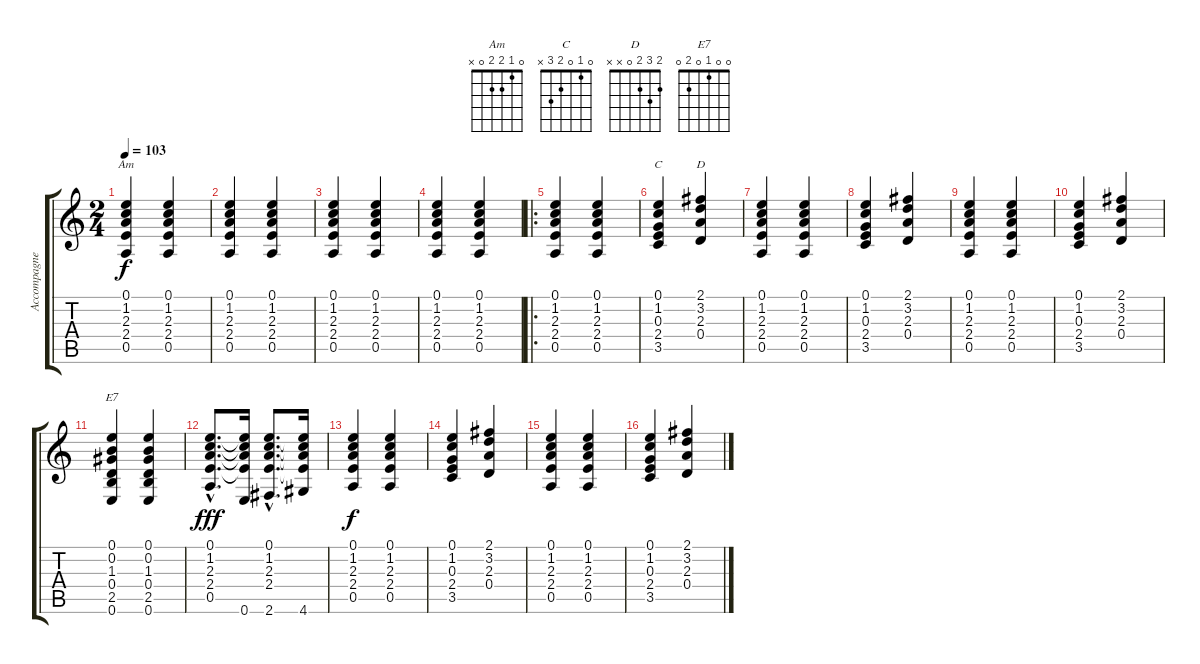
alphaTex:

\track ("Accompagnement" "Accompagne") {instrument acousticguitarnylon}
\staff {score tabs}
\tuning (E4 B3 G3 D3 A2 E2) {hide}
\chord ("Am" 0 1 2 2 0 x)
\chord ("C" 0 1 0 2 3 x)
\chord ("D" 2 3 2 0 x x)
\chord ("E7" 0 0 1 0 2 0)
\ts (2 4)
\tempo 103
\clef g2
\ks c
(0.1 1.2 2.3 2.4 0.5).4{ch "Am" dy f instrument acousticguitarnylon} (0.1 1.2 2.3 2.4 0.5).4 |
(0.1 1.2 2.3 2.4 0.5).4 (0.1 1.2 2.3 2.4 0.5).4 |
(0.1 1.2 2.3 2.4 0.5).4 (0.1 1.2 2.3 2.4 0.5).4 |
(0.1 1.2 2.3 2.4 0.5).4 (0.1 1.2 2.3 2.4 0.5).4 |
\ro
(0.1 1.2 2.3 2.4 0.5).4 (0.1 1.2 2.3 2.4 0.5).4 |
(0.1 1.2 0.3 2.4 3.5).4{ch "C"} (2.1 3.2 2.3 0.4).4{ch "D"} |
(0.1 1.2 2.3 2.4 0.5).4 (0.1 1.2 2.3 2.4 0.5).4 |
(0.1 1.2 0.3 2.4 3.5).4 (2.1 3.2 2.3 0.4).4 |
(0.1 1.2 2.3 2.4 0.5).4 (0.1 1.2 2.3 2.4 0.5).4 |
(0.1 1.2 0.3 2.4 3.5).4 (2.1 3.2 2.3 0.4).4 |
(0.1 0.2 1.3 0.4 2.5 0.6).4{ch "E7"} (0.1 0.2 1.3 0.4 2.5 0.6).4 |
(0.1{hac} 1.2{hac} 2.3{hac} 2.4{hac} 0.5{hac}).8{d dy fff} (0.1{t} 1.2{t} 2.3{t} 2.4{t} 0.6).16 (0.1{hac} 1.2{hac} 2.3{hac} 2.4{hac} 2.6{hac}).8{d} (0.1{t} 1.2{t} 2.3{t} 2.4{t} 4.6).16 |
(0.1 1.2 2.3 2.4 0.5).4{dy f} (0.1 1.2 2.3 2.4 0.5).4 |
(0.1 1.2 0.3 2.4 3.5).4 (2.1 3.2 2.3 0.4).4 |
(0.1 1.2 2.3 2.4 0.5).4 (0.1 1.2 2.3 2.4 0.5).4 |
(0.1 1.2 0.3 2.4 3.5).4 (2.1 3.2 2.3 0.4).4
